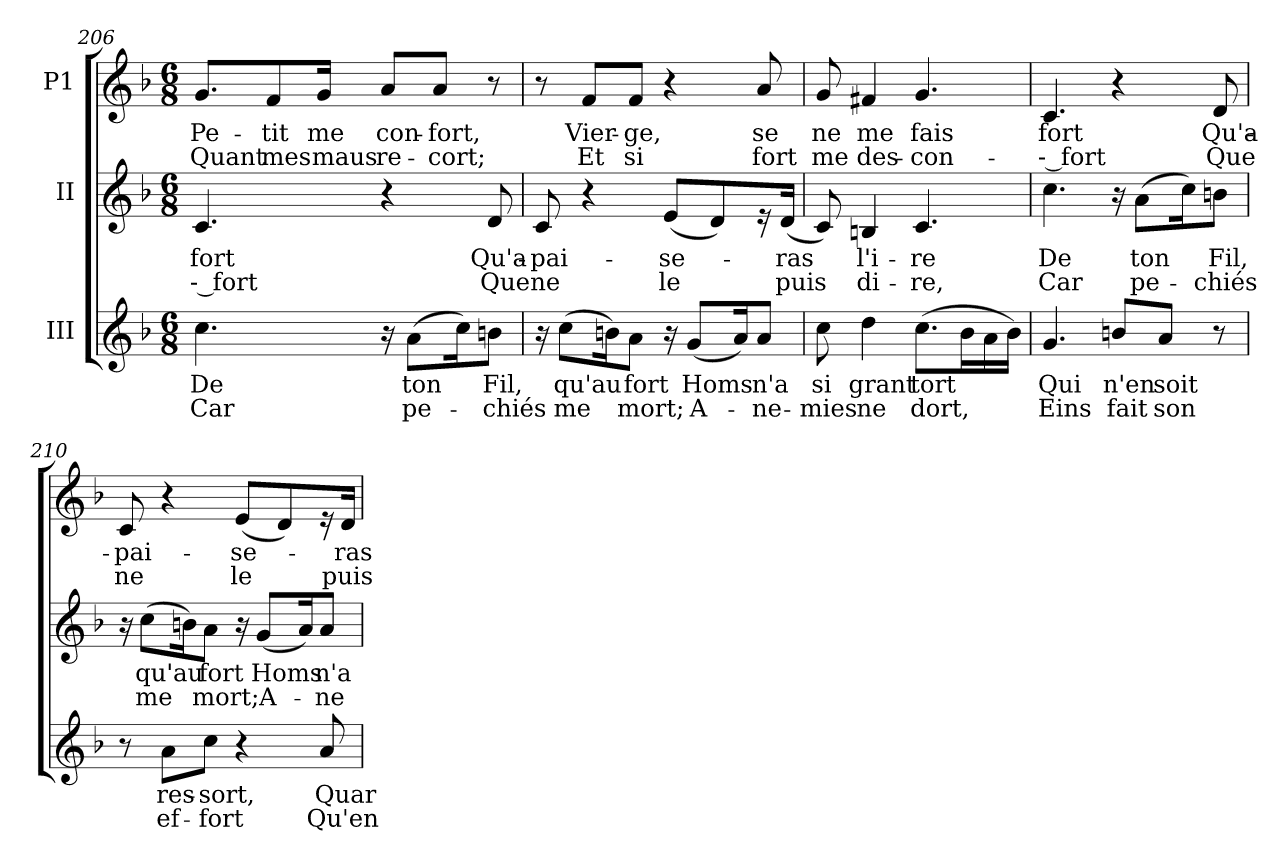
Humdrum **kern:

**kern	**text	**text	**kern	**text	**text	**kern	**text	**text
*part3	*part3	*part3	*part2	*part2	*part2	*part1	*part1	*part1
*staff3	*staff3	*staff3	*staff2	*staff2	*staff2	*staff1	*staff1	*staff1
*I"III	*	*	*I"II	*	*	*I"P1	*	*
!!LO:LB:g=z
*clefG2	*	*	*clefG2	*	*	*clefG2	*	*
*k[b-]	*	*	*k[b-]	*	*	*k[b-]	*	*
*F:	*	*	*F:	*	*	*F:	*	*
*M6/8	*	*	*M6/8	*	*	*M6/8	*	*
=206	=206	=206	=206	=206	=206	=206	=206	=206
!	!LO:LY:b:color=#000000	!LO:LY:b:color=#000000	!	!	!	!	!	!
!	!	!	!	!LO:LY:b:color=#000000	!LO:LY:b:color=#000000	!	!	!
!	!	!	!	!	!	!	!LO:LY:b:color=#000000	!LO:LY:b:color=#000000
4.cci\	De	Car	4.ci/	fort	-- fort	8.gi/L	Pe-	Quant
!	!	!	!	!	!	!	!LO:LY:b:color=#000000	!LO:LY:b:color=#000000
.	.	.	.	.	.	8fi/	-tit	mes
!	!	!	!	!	!	!	!LO:LY:b:color=#000000	!LO:LY:b:color=#000000
.	.	.	.	.	.	16gi/Jk	me	maus
!	!	!	!	!	!	!	!LO:LY:b:color=#000000	!LO:LY:b:color=#000000
16r	.	.	4r	.	.	8ai/L	con-	re-
!	!LO:LY:b:color=#000000	!LO:LY:b:color=#000000	!	!	!	!	!	!
(8ai\L	ton	pe-	.	.	.	.	.	.
!	!	!	!	!	!	!	!LO:LY:b:color=#000000	!LO:LY:b:color=#000000
.	.	.	.	.	.	8ai/J	-fort,	-cort;
16cci\k)	.	.	.	.	.	.	.	.
!	!LO:LY:b:color=#000000	!LO:LY:b:color=#000000	!	!	!	!	!	!
!	!	!	!	!LO:LY:b:color=#000000	!LO:LY:b:color=#000000	!	!	!
8bni\J	Fil,	-chiés	8di/	Qu'a-	Que	8r	.	.
=207	=207	=207	=207	=207	=207	=207	=207	=207
!	!	!	!	!LO:LY:b:color=#000000	!LO:LY:b:color=#000000	!	!	!
16r	.	.	8ci/	-pai-	ne	8r	.	.
!	!LO:LY:b:color=#000000	!LO:LY:b:color=#000000	!	!	!	!	!	!
(8cci\L	qu'au	me	.	.	.	.	.	.
!	!	!	!	!	!	!	!LO:LY:b:color=#000000	!LO:LY:b:color=#000000
.	.	.	4r	.	.	8fi/L	Vier-	Et
16bni\k)	.	.	.	.	.	.	.	.
!	!LO:LY:b:color=#000000	!LO:LY:b:color=#000000	!	!	!	!	!	!
!	!	!	!	!	!	!	!LO:LY:b:color=#000000	!LO:LY:b:color=#000000
8ai\J	fort	mort;	.	.	.	8fi/J	-ge,	si
!	!	!	!	!LO:LY:b:color=#000000	!LO:LY:b:color=#000000	!	!	!
16r	.	.	(8ei/L	-se-	le	4r	.	.
!	!LO:LY:b:color=#000000	!LO:LY:b:color=#000000	!	!	!	!	!	!
(8gi/L	Homs	A-	.	.	.	.	.	.
.	.	.	8di/)	.	.	.	.	.
16ai/k)	.	.	.	.	.	.	.	.
!	!LO:LY:b:color=#000000	!LO:LY:b:color=#000000	!	!	!	!	!	!
!	!	!	!	!	!	!	!LO:LY:b:color=#000000	!LO:LY:b:color=#000000
8ai/J	n'a	-ne-	16r	.	.	8ai/	se	fort
!	!	!	!	!LO:LY:b:color=#000000	!LO:LY:b:color=#000000	!	!	!
.	.	.	(16di/Jk	-ras	puis	.	.	.
=208	=208	=208	=208	=208	=208	=208	=208	=208
!	!LO:LY:b:color=#000000	!LO:LY:b:color=#000000	!	!	!	!	!	!
!	!	!	!	!	!	!	!LO:LY:b:color=#000000	!LO:LY:b:color=#000000
8cci\	si	-mies	8ci/)	.	.	8gi/	ne	me
!	!LO:LY:b:color=#000000	!LO:LY:b:color=#000000	!	!	!	!	!	!
!	!	!	!	!LO:LY:b:color=#000000	!LO:LY:b:color=#000000	!	!	!
!	!	!	!	!	!	!	!LO:LY:b:color=#000000	!LO:LY:b:color=#000000
4ddi\	grant	ne	4Bni/	l'i-	di-	4f#Xi/	me	des-
!	!LO:LY:b:color=#000000	!LO:LY:b:color=#000000	!	!	!	!	!	!
!	!	!	!	!LO:LY:b:color=#000000	!LO:LY:b:color=#000000	!	!	!
!	!	!	!	!	!	!	!LO:LY:b:color=#000000	!LO:LY:b:color=#000000
(8.cci\L	tort	dort,	4.ci/	-re	-re,	4.gi/	fais	-con-
16b-i\L	.	.	.	.	.	.	.	.
16ai\	.	.	.	.	.	.	.	.
16b-i\JJ)	.	.	.	.	.	.	.	.
!!LO:PB:g=z
=209	=209	=209	=209	=209	=209	=209	=209	=209
!	!LO:LY:b:color=#000000	!LO:LY:b:color=#000000	!	!	!	!	!	!
!	!	!	!	!LO:LY:b:color=#000000	!LO:LY:b:color=#000000	!	!	!
!	!	!	!	!	!	!	!LO:LY:b:color=#000000	!LO:LY:b:color=#000000
4.gi/	Qui	Eins	4.cci\	De	Car	4.ci/	fort	-- fort
!	!LO:LY:b:color=#000000	!LO:LY:b:color=#000000	!	!	!	!	!	!
8bni/L	n'en	fait	16r	.	.	4r	.	.
!	!	!	!	!LO:LY:b:color=#000000	!LO:LY:b:color=#000000	!	!	!
.	.	.	(8ai\L	ton	pe-	.	.	.
!	!LO:LY:b:color=#000000	!LO:LY:b:color=#000000	!	!	!	!	!	!
8ai/J	soit	son	.	.	.	.	.	.
.	.	.	16cci\k)	.	.	.	.	.
!	!	!	!	!LO:LY:b:color=#000000	!LO:LY:b:color=#000000	!	!	!
!	!	!	!	!	!	!	!LO:LY:b:color=#000000	!LO:LY:b:color=#000000
8r	.	.	8bni\J	Fil,	-chiés	8di/	Qu'a-	Que
=210	=210	=210	=210	=210	=210	=210	=210	=210
!	!	!	!	!	!	!	!LO:LY:b:color=#000000	!LO:LY:b:color=#000000
8r	.	.	16r	.	.	8ci/	-pai-	ne
!	!	!	!	!LO:LY:b:color=#000000	!LO:LY:b:color=#000000	!	!	!
.	.	.	(8cci\L	qu'au	me	.	.	.
!	!LO:LY:b:color=#000000	!LO:LY:b:color=#000000	!	!	!	!	!	!
8ai\L	res-	ef-	.	.	.	4r	.	.
.	.	.	16bni\k)	.	.	.	.	.
!	!LO:LY:b:color=#000000	!LO:LY:b:color=#000000	!	!	!	!	!	!
!	!	!	!	!LO:LY:b:color=#000000	!LO:LY:b:color=#000000	!	!	!
8cci\J	-sort,	-fort	8ai\J	fort	mort;	.	.	.
!	!	!	!	!	!	!	!LO:LY:b:color=#000000	!LO:LY:b:color=#000000
4r	.	.	16r	.	.	(8ei/L	-se-	le
!	!	!	!	!LO:LY:b:color=#000000	!LO:LY:b:color=#000000	!	!	!
.	.	.	(8gi/L	Homs	A-	.	.	.
.	.	.	.	.	.	8di/)	.	.
.	.	.	16ai/k)	.	.	.	.	.
!	!LO:LY:b:color=#000000	!LO:LY:b:color=#000000	!	!	!	!	!	!
!	!	!	!	!LO:LY:b:color=#000000	!LO:LY:b:color=#000000	!	!	!
8ai/	Quar	Qu'en	8ai/J	n'a	-ne-	16r	.	.
!	!	!	!	!	!	!	!LO:LY:b:color=#000000	!LO:LY:b:color=#000000
.	.	.	.	.	.	16di/Jk	-ras	puis
=	=	=	=	=	=	=	=	=
*-	*-	*-	*-	*-	*-	*-	*-	*-
